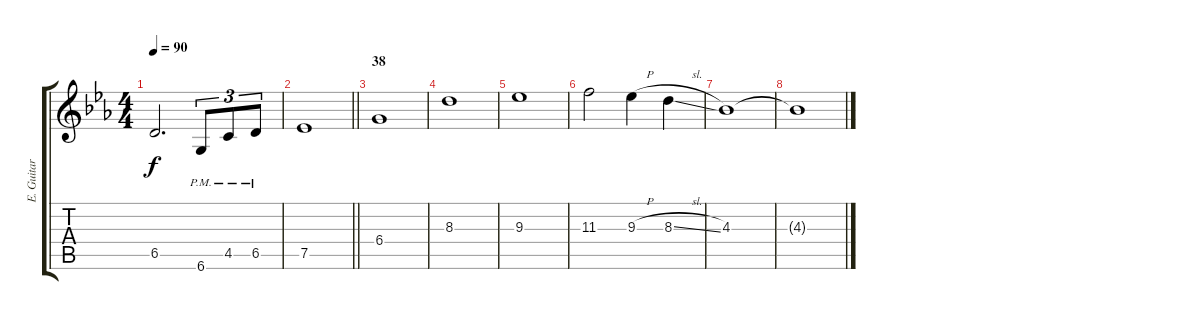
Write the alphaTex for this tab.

\track ("E. Guitar II" "E. Guitar ") {instrument overdrivenguitar}
\staff {score tabs}
\tuning (Eb4 Bb3 Gb3 Db3 Ab2 Db2) {hide}
\ts (4 4)
\tempo 90
\clef g2
\ks eb
6.5.2{d dy f} 6.6{pm}.8{tu (3 2)} 4.5{pm}.8{tu (3 2)} 6.5{pm}.8{tu (3 2)} |
\barLineRight lightlight
7.5.1 |
\section ("" "38")
6.4.1 |
8.3.1 |
9.3.1 |
11.3.2 9.3{h}.4 8.3{sl}.4 |
4.3.1 |
4.3{t}.1
